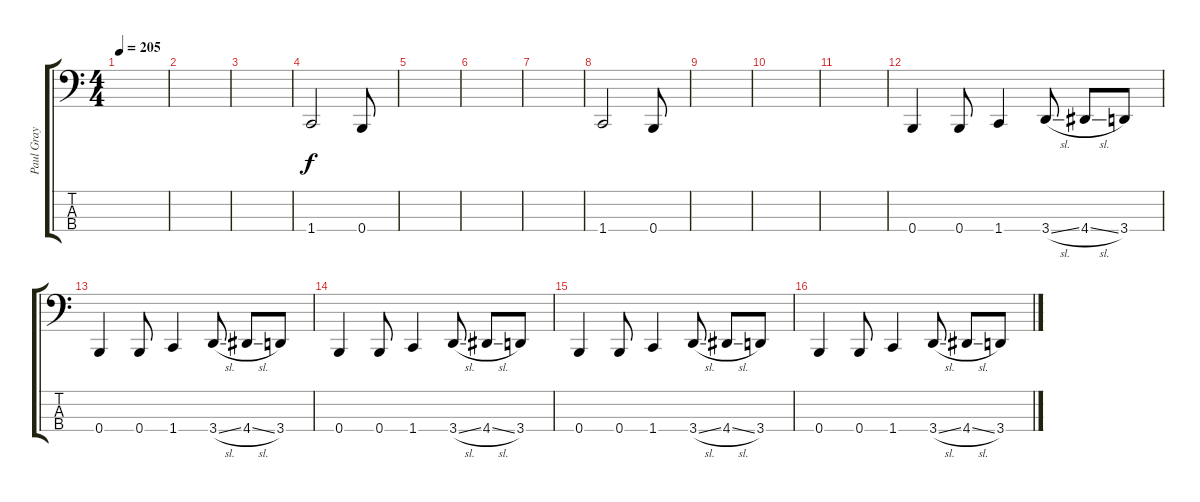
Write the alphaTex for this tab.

\track ("Paul Gray" "Paul Gray") {instrument electricbassfinger}
\staff {score tabs}
\tuning (E2 B1 Gb1 B0) {hide}
\ts (4 4)
\tempo 205
\clef f4
\ks c
|
|
|
1.4.2 0.4.8 |
|
|
|
1.4.2 0.4.8 |
|
|
|
0.4.4 0.4.8 1.4.4 3.4{sl}.8 4.4{sl}.8 3.4.8 |
0.4.4 0.4.8 1.4.4 3.4{sl}.8 4.4{sl}.8 3.4.8 |
0.4.4 0.4.8 1.4.4 3.4{sl}.8 4.4{sl}.8 3.4.8 |
0.4.4 0.4.8 1.4.4 3.4{sl}.8 4.4{sl}.8 3.4.8 |
0.4.4 0.4.8 1.4.4 3.4{sl}.8 4.4{sl}.8 3.4.8
